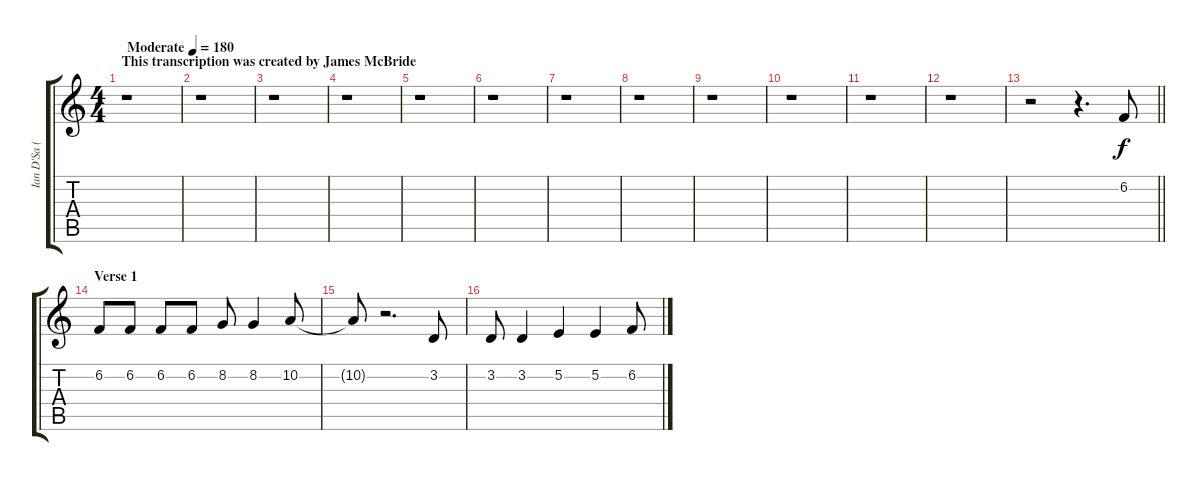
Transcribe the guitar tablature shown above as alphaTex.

\track ("Ian D'Sa (Vocals)" "Ian D'Sa (") {instrument lead2sawtooth}
\staff {score tabs}
\tuning (E4 B3 G3 D3 A2 E2) {hide}
\ts (4 4)
\section ("" "This transcription was created by James McBride")
\tempo (180 "Moderate")
\clef g2
\ks c
r.1{dy f instrument lead2sawtooth} |
r.1 |
r.1 |
r.1 |
r.1 |
r.1 |
r.1 |
r.1 |
r.1 |
r.1 |
r.1 |
r.1 |
\barLineRight lightlight
r.2 r.4{d} 6.2.8 |
\section ("" "Verse 1")
6.2.8 6.2.8 6.2.8 6.2.8 8.2.8 8.2.4 10.2.8 |
10.2{t}.8 r.2{d} 3.2.8 |
3.2.8 3.2.4 5.2.4 5.2.4 6.2.8
